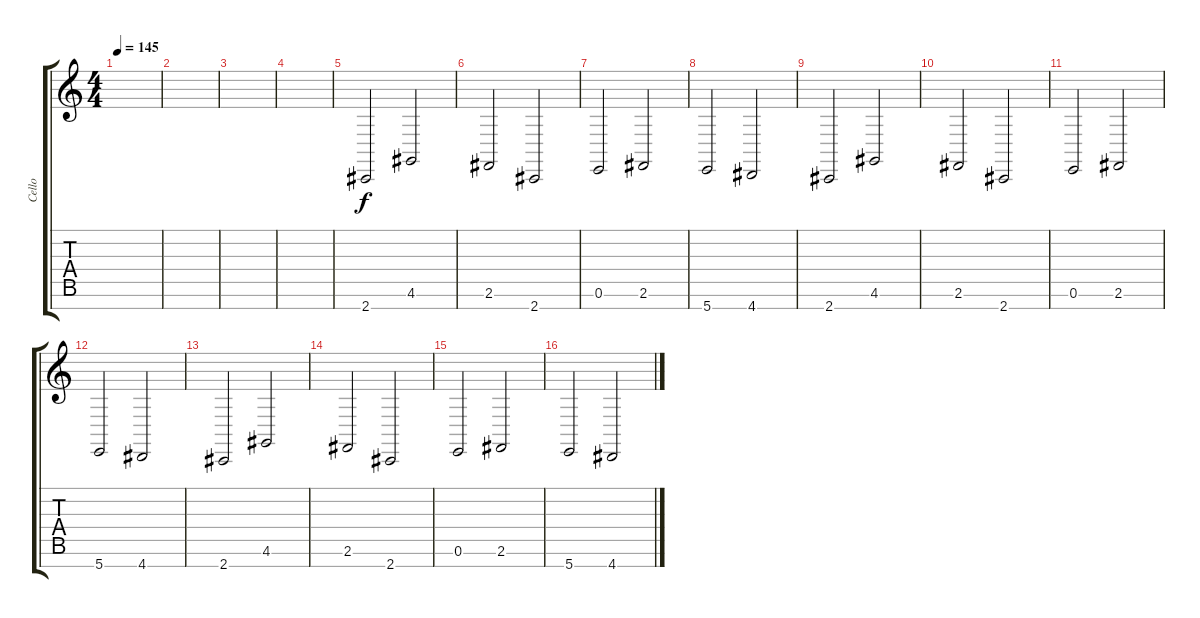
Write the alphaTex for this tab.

\track ("Cello" "Cello") {instrument cello}
\staff {score tabs}
\tuning (E4 B3 G3 D3 A2 E2 B1) {hide}
\ts (4 4)
\tempo 145
\clef g2
\ks c
|
|
|
|
2.7.2 4.6.2 |
2.6.2 2.7.2 |
0.6.2 2.6.2 |
5.7.2 4.7.2 |
2.7.2 4.6.2 |
2.6.2 2.7.2 |
0.6.2 2.6.2 |
5.7.2 4.7.2 |
2.7.2 4.6.2 |
2.6.2 2.7.2 |
0.6.2 2.6.2 |
5.7.2 4.7.2
